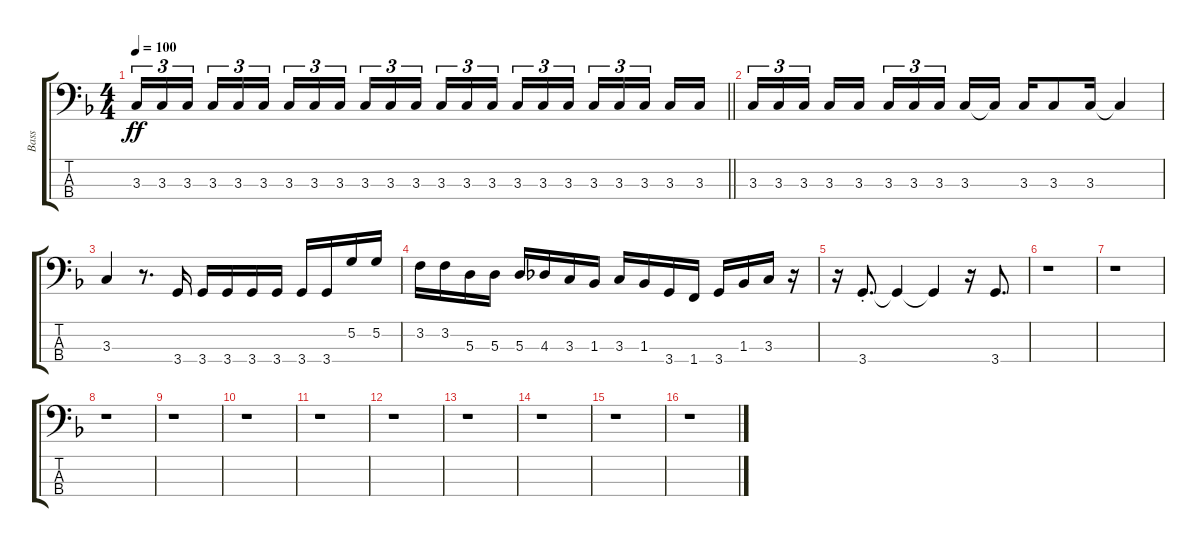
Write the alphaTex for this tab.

\track ("Bass" "Bass") {instrument electricbassfinger}
\staff {score tabs}
\tuning (G2 D2 A1 E1) {hide}
\ts (4 4)
\tempo 100
\clef f4
\barLineRight lightlight
\ks f
3.3.16{tu (3 2) dy ff} 3.3.16{tu (3 2)} 3.3.16{tu (3 2)} 3.3.16{tu (3 2)} 3.3.16{tu (3 2)} 3.3.16{tu (3 2)} 3.3.16{tu (3 2)} 3.3.16{tu (3 2)} 3.3.16{tu (3 2)} 3.3.16{tu (3 2)} 3.3.16{tu (3 2)} 3.3.16{tu (3 2)} 3.3.16{tu (3 2)} 3.3.16{tu (3 2)} 3.3.16{tu (3 2)} 3.3.16{tu (3 2)} 3.3.16{tu (3 2)} 3.3.16{tu (3 2)} 3.3.16{tu (3 2)} 3.3.16{tu (3 2)} 3.3.16{tu (3 2)} 3.3.16 3.3.16 |
3.3.16{tu (3 2)} 3.3.16{tu (3 2)} 3.3.16{tu (3 2)} 3.3.16 3.3.16 3.3.16{tu (3 2)} 3.3.16{tu (3 2)} 3.3.16{tu (3 2)} 3.3.16 3.3{t}.16 3.3.16 3.3.8 3.3.16 3.3{t}.4 |
3.3.4 r.8{d} 3.4.16 3.4.16 3.4.16 3.4.16 3.4.16 3.4.16 3.4.16 5.2.16 5.2.16 |
3.2.16 3.2.16 5.3.16 5.3.16 5.3.16 4.3.16 3.3.16 1.3.16 3.3.16 1.3.16 3.4.16 1.4.16 3.4.16 1.3.16 3.3.16 r.16 |
r.16 3.4{st}.8{d} 3.4{t}.4 3.4{t}.4 r.16 3.4.8{d} |
r.1 |
r.1 |
r.1 |
r.1 |
r.1 |
r.1 |
r.1 |
r.1 |
r.1 |
r.1 |
r.1
